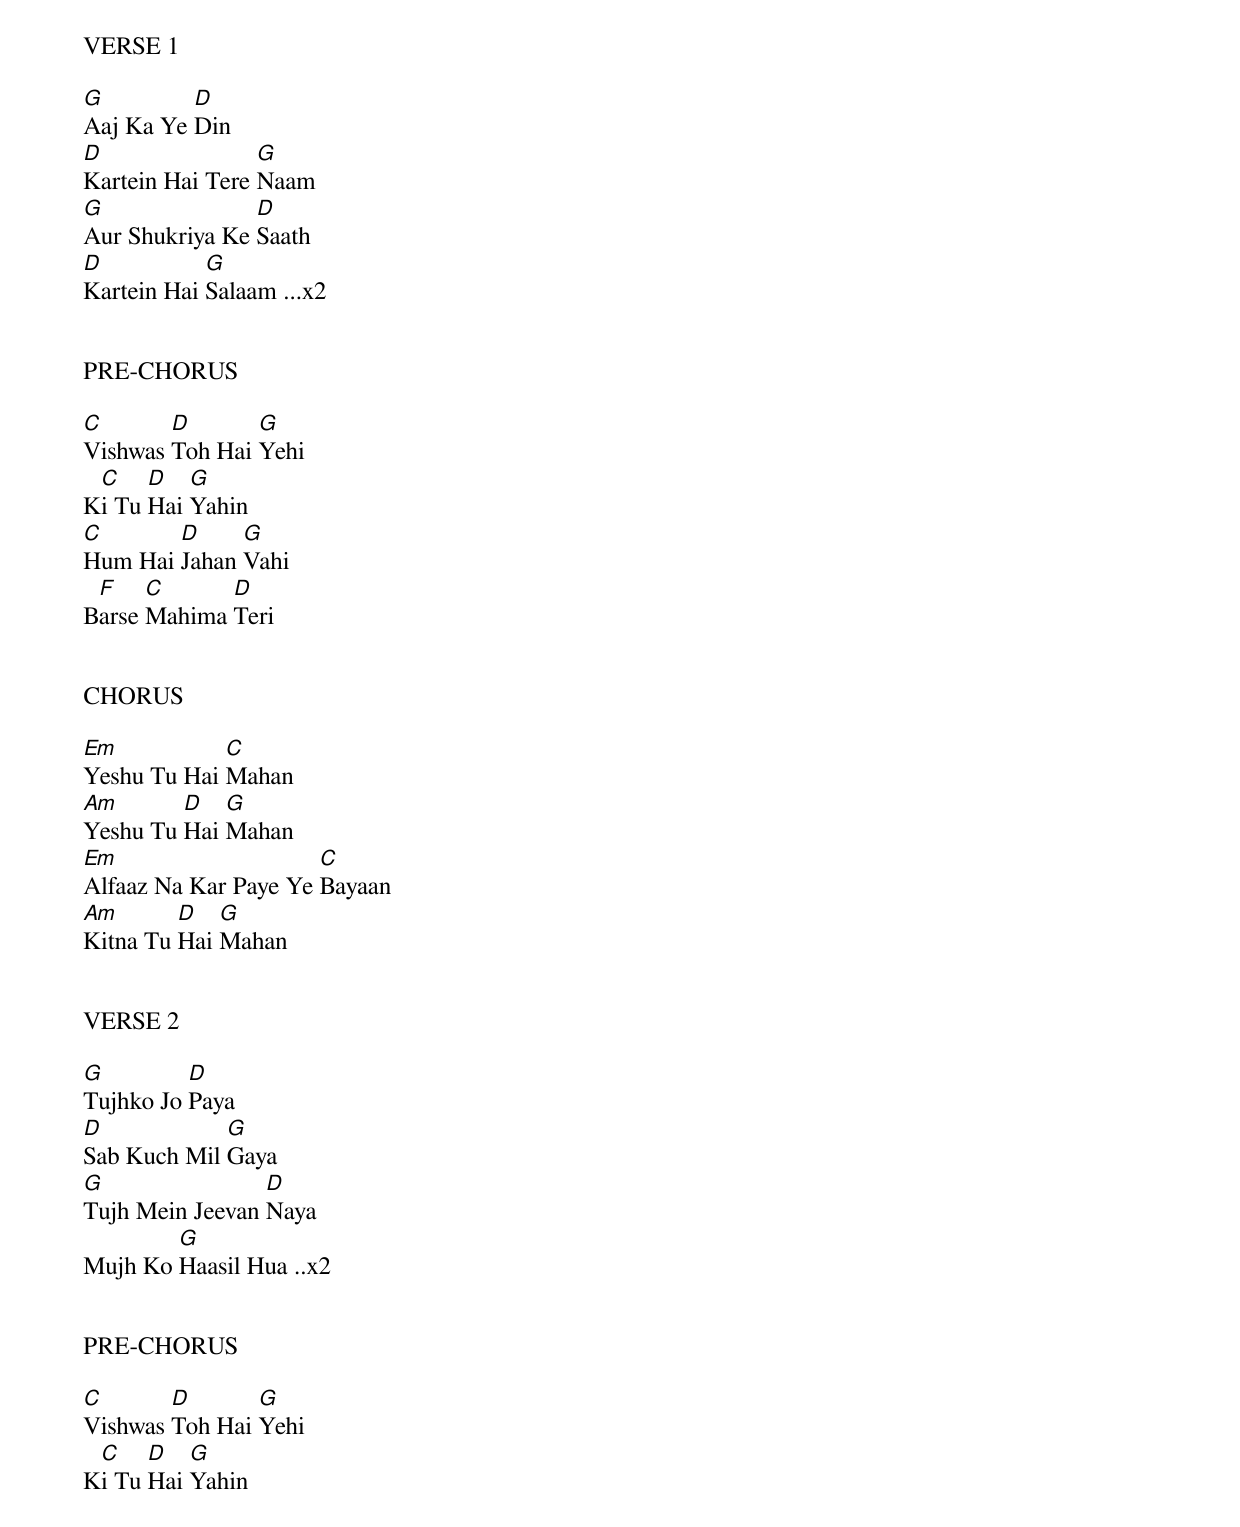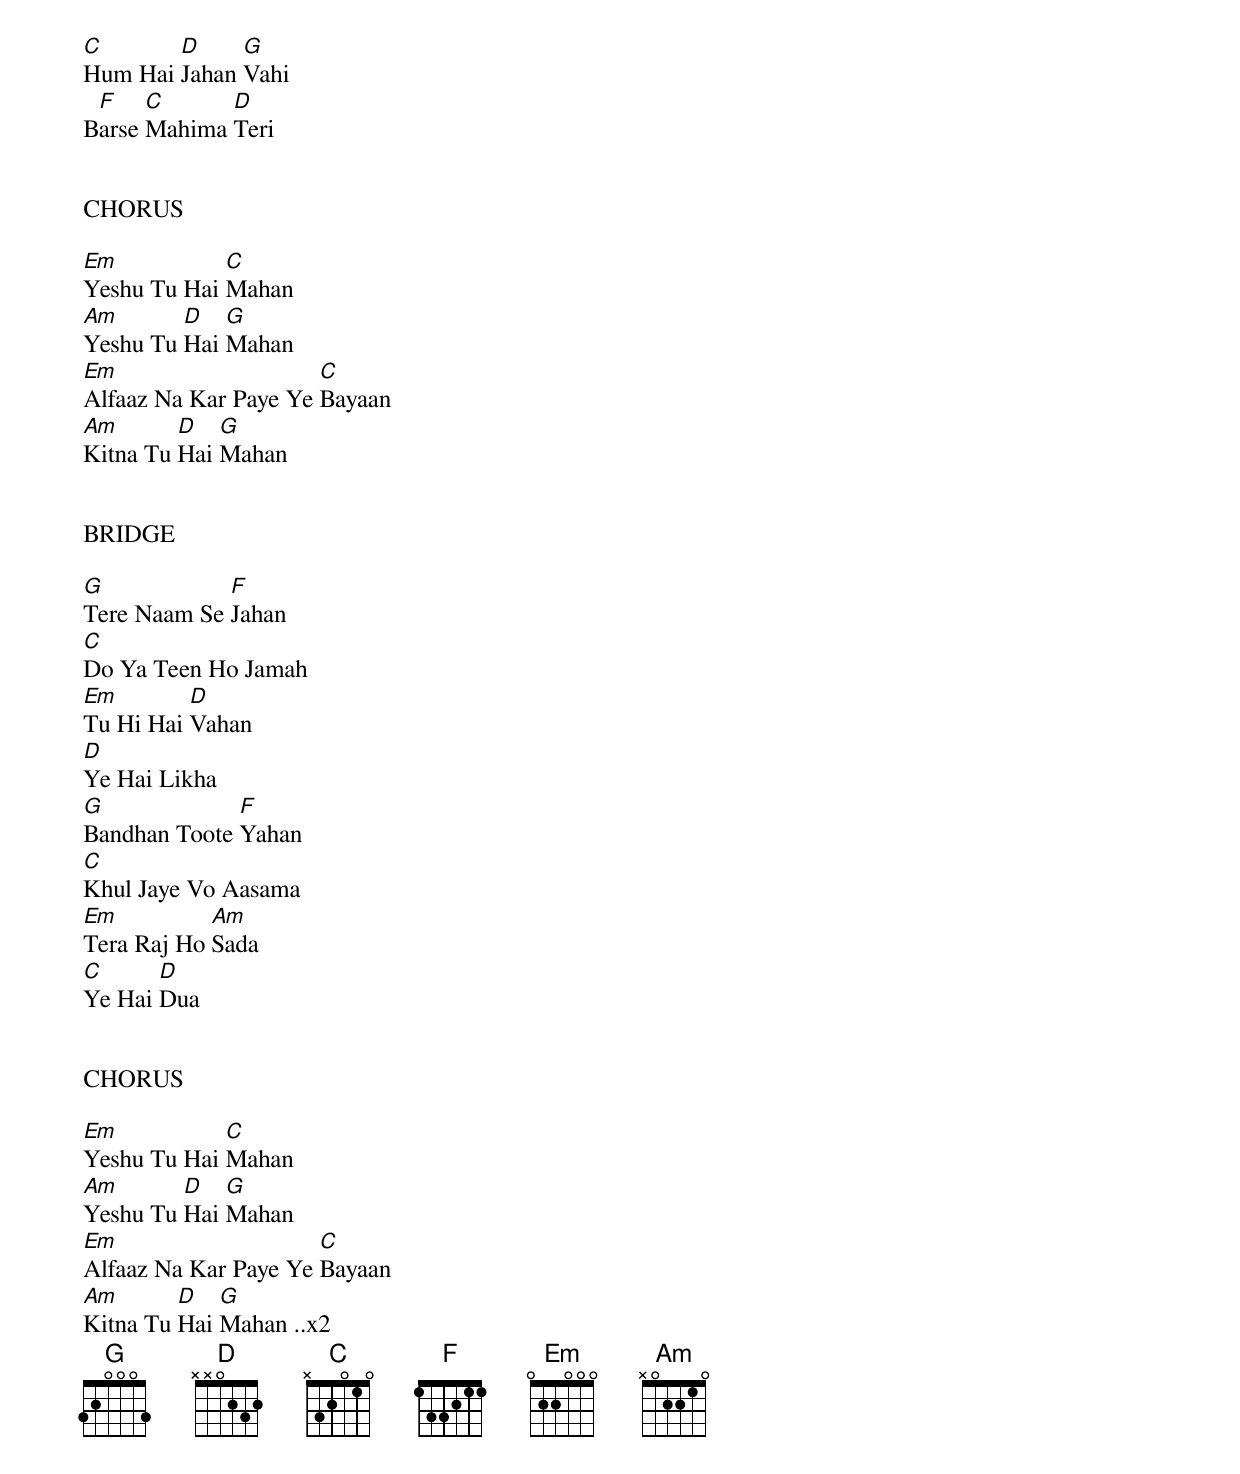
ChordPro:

VERSE 1

[G]Aaj Ka Ye [D]Din
[D]Kartein Hai Tere [G]Naam
[G]Aur Shukriya Ke [D]Saath
[D]Kartein Hai [G]Salaam ...x2


PRE-CHORUS

[C]Vishwas [D]Toh Hai [G]Yehi
K[C]i Tu [D]Hai [G]Yahin
[C]Hum Hai [D]Jahan [G]Vahi
B[F]arse [C]Mahima [D]Teri


CHORUS

[Em]Yeshu Tu Hai [C]Mahan
[Am]Yeshu Tu [D]Hai [G]Mahan
[Em]Alfaaz Na Kar Paye Ye [C]Bayaan
[Am]Kitna Tu [D]Hai [G]Mahan


VERSE 2

[G]Tujhko Jo [D]Paya
[D]Sab Kuch Mil [G]Gaya
[G]Tujh Mein Jeevan [D]Naya
Mujh Ko [G]Haasil Hua ..x2


PRE-CHORUS

[C]Vishwas [D]Toh Hai [G]Yehi
K[C]i Tu [D]Hai [G]Yahin
[C]Hum Hai [D]Jahan [G]Vahi
B[F]arse [C]Mahima [D]Teri


CHORUS

[Em]Yeshu Tu Hai [C]Mahan
[Am]Yeshu Tu [D]Hai [G]Mahan
[Em]Alfaaz Na Kar Paye Ye [C]Bayaan
[Am]Kitna Tu [D]Hai [G]Mahan


BRIDGE

[G]Tere Naam Se [F]Jahan
[C]Do Ya Teen Ho Jamah
[Em]Tu Hi Hai [D]Vahan
[D]Ye Hai Likha
[G]Bandhan Toote [F]Yahan
[C]Khul Jaye Vo Aasama
[Em]Tera Raj Ho [Am]Sada
[C]Ye Hai [D]Dua


CHORUS

[Em]Yeshu Tu Hai [C]Mahan
[Am]Yeshu Tu [D]Hai [G]Mahan
[Em]Alfaaz Na Kar Paye Ye [C]Bayaan
[Am]Kitna Tu [D]Hai [G]Mahan ..x2
